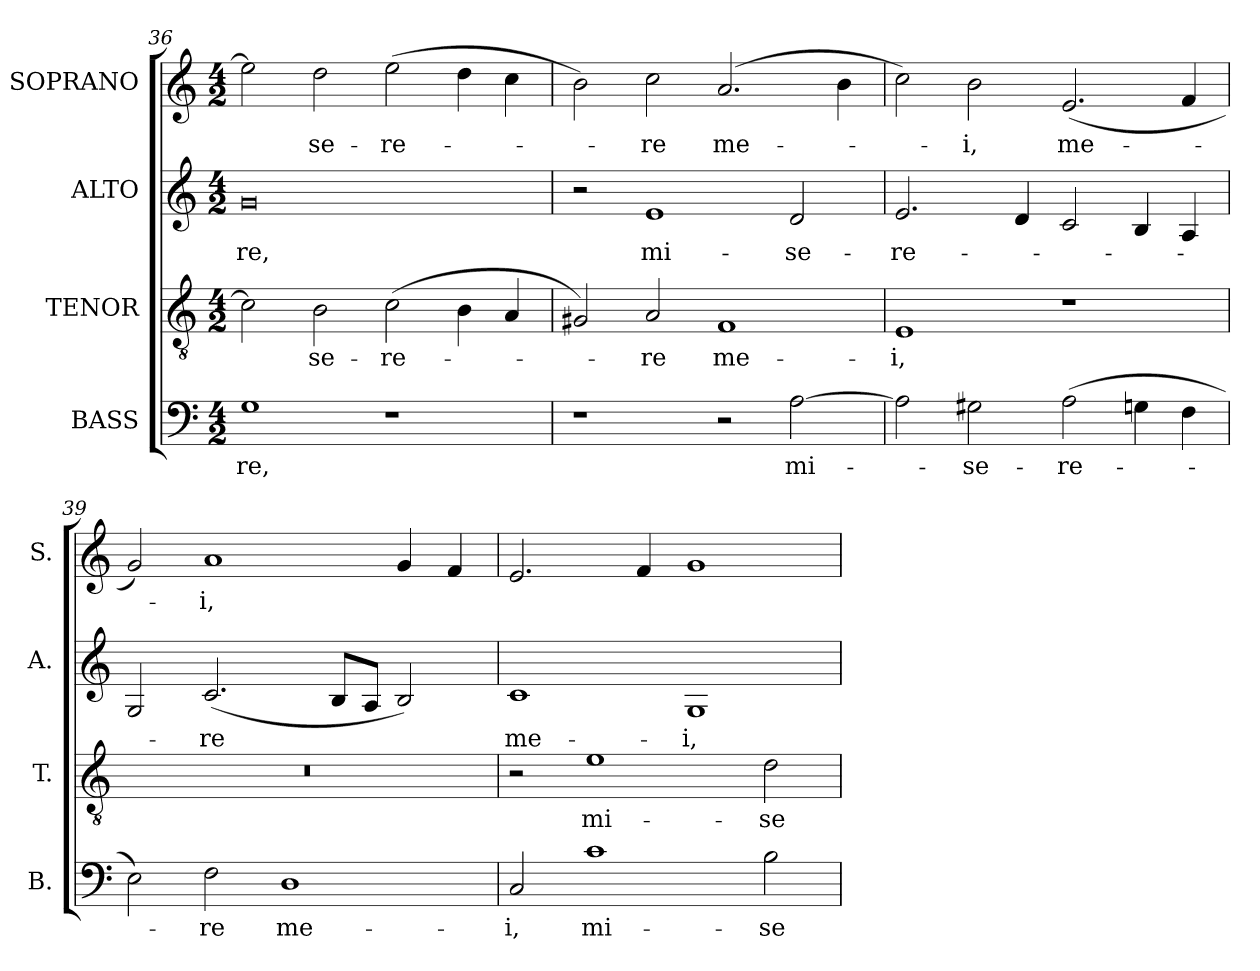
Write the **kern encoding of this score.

**kern	**text	**kern	**text	**kern	**text	**kern	**text
*part4	*part4	*part3	*part3	*part2	*part2	*part1	*part1
*staff4	*staff4	*staff3	*staff3	*staff2	*staff2	*staff1	*staff1
*I"BASS	*	*I"TENOR	*	*I"ALTO	*	*I"SOPRANO	*
*I'B.	*	*I'T.	*	*I'A.	*	*I'S.	*
!!LO:LB:g=z
*clefF4	*	*clefGv2	*	*clefG2	*	*clefG2	*
*	*	*ITrd7c12	*	*	*	*	*
*k[]	*	*k[]	*	*k[]	*	*k[]	*
*a:	*	*a:	*	*a:	*	*a:	*
*M4/2	*	*M4/2	*	*M4/2	*	*M4/2	*
=36	=36	=36	=36	=36	=36	=36	=36
!	!LO:LY:b:color=#000000	!	!	!	!	!	!
!	!	!	!	!	!LO:LY:b:color=#000000	!	!
1Gi	-re,	2Ci\]	.	0gi	-re,	2eei\]	.
!	!	!	!LO:LY:b:color=#000000	!	!	!	!
!	!	!	!	!	!	!	!LO:LY:b:color=#000000
.	.	2BBi\	-se-	.	.	2ddi\	-se-
!	!	!	!LO:LY:b:color=#000000	!	!	!	!
!	!	!	!	!	!	!	!LO:LY:b:color=#000000
1r	.	(2Ci\	-re-	.	.	(2eei\	-re-
.	.	4BBi\	.	.	.	4ddi\	.
.	.	4AAi/	.	.	.	4cci\	.
=37	=37	=37	=37	=37	=37	=37	=37
1r	.	2GG#Xi/)	.	2r	.	2bi\)	.
!	!	!	!LO:LY:b:color=#000000	!	!	!	!
!	!	!	!	!	!LO:LY:b:color=#000000	!	!
!	!	!	!	!	!	!	!LO:LY:b:color=#000000
.	.	2AAi/	-re	1ei	mi-	2cci\	-re
!	!	!	!LO:LY:b:color=#000000	!	!	!	!
!	!	!	!	!	!	!	!LO:LY:b:color=#000000
2r	.	1FFi	me-	.	.	(2.ai/	me-
!	!LO:LY:b:color=#000000	!	!	!	!	!	!
!	!	!	!	!	!LO:LY:b:color=#000000	!	!
[2Ai\	mi-	.	.	2di/	-se-	.	.
.	.	.	.	.	.	4bi\	.
=38	=38	=38	=38	=38	=38	=38	=38
!	!	!	!LO:LY:b:color=#000000	!	!	!	!
!	!	!	!	!	!LO:LY:b:color=#000000	!	!
2Ai\]	.	1EEi	-i,	2.ei/	-re-	2cci\)	.
!	!LO:LY:b:color=#000000	!	!	!	!	!	!
!	!	!	!	!	!	!	!LO:LY:b:color=#000000
2G#Xi\	-se-	.	.	.	.	2bi\	-i,
.	.	.	.	4di/	.	.	.
!	!LO:LY:b:color=#000000	!	!	!	!	!	!
!	!	!	!	!	!	!	!LO:LY:b:color=#000000
(2Ai\	-re-	1r	.	2ci/	.	(2.ei/	me-
4Gni\	.	.	.	4Bi/	.	.	.
4Fi\	.	.	.	4Ai/	.	4fi/	.
=39	=39	=39	=39	=39	=39	=39	=39
!	!	!LO:N:vis=1	!	!	!	!	!
2Ei\)	.	0r	.	2Gi/	.	2gi/)	.
!	!LO:LY:b:color=#000000	!	!	!	!	!	!
!	!	!	!	!	!LO:LY:b:color=#000000	!	!
!	!	!	!	!	!	!	!LO:LY:b:color=#000000
2Fi\	-re	.	.	(2.ci/	-re	1ai	-i,
!	!LO:LY:b:color=#000000	!	!	!	!	!	!
1Di	me-	.	.	.	.	.	.
.	.	.	.	8Bi/L	.	.	.
.	.	.	.	8Ai/J	.	.	.
.	.	.	.	2Bi/)	.	4gi/	.
.	.	.	.	.	.	4fi/	.
=40	=40	=40	=40	=40	=40	=40	=40
!	!LO:LY:b:color=#000000	!	!	!	!	!	!
!	!	!	!	!	!LO:LY:b:color=#000000	!	!
2Ci/	-i,	2r	.	1ci	me-	2.ei/	.
!	!LO:LY:b:color=#000000	!	!	!	!	!	!
!	!	!	!LO:LY:b:color=#000000	!	!	!	!
1ci	mi-	1Ei	mi-	.	.	.	.
.	.	.	.	.	.	4fi/	.
!	!	!	!	!	!LO:LY:b:color=#000000	!	!
.	.	.	.	1Gi	-i,	1gi	.
!	!LO:LY:b:color=#000000	!	!	!	!	!	!
!	!	!	!LO:LY:b:color=#000000	!	!	!	!
2Bi\	-se-	2Di\	-se-	.	.	.	.
=	=	=	=	=	=	=	=
*-	*-	*-	*-	*-	*-	*-	*-
